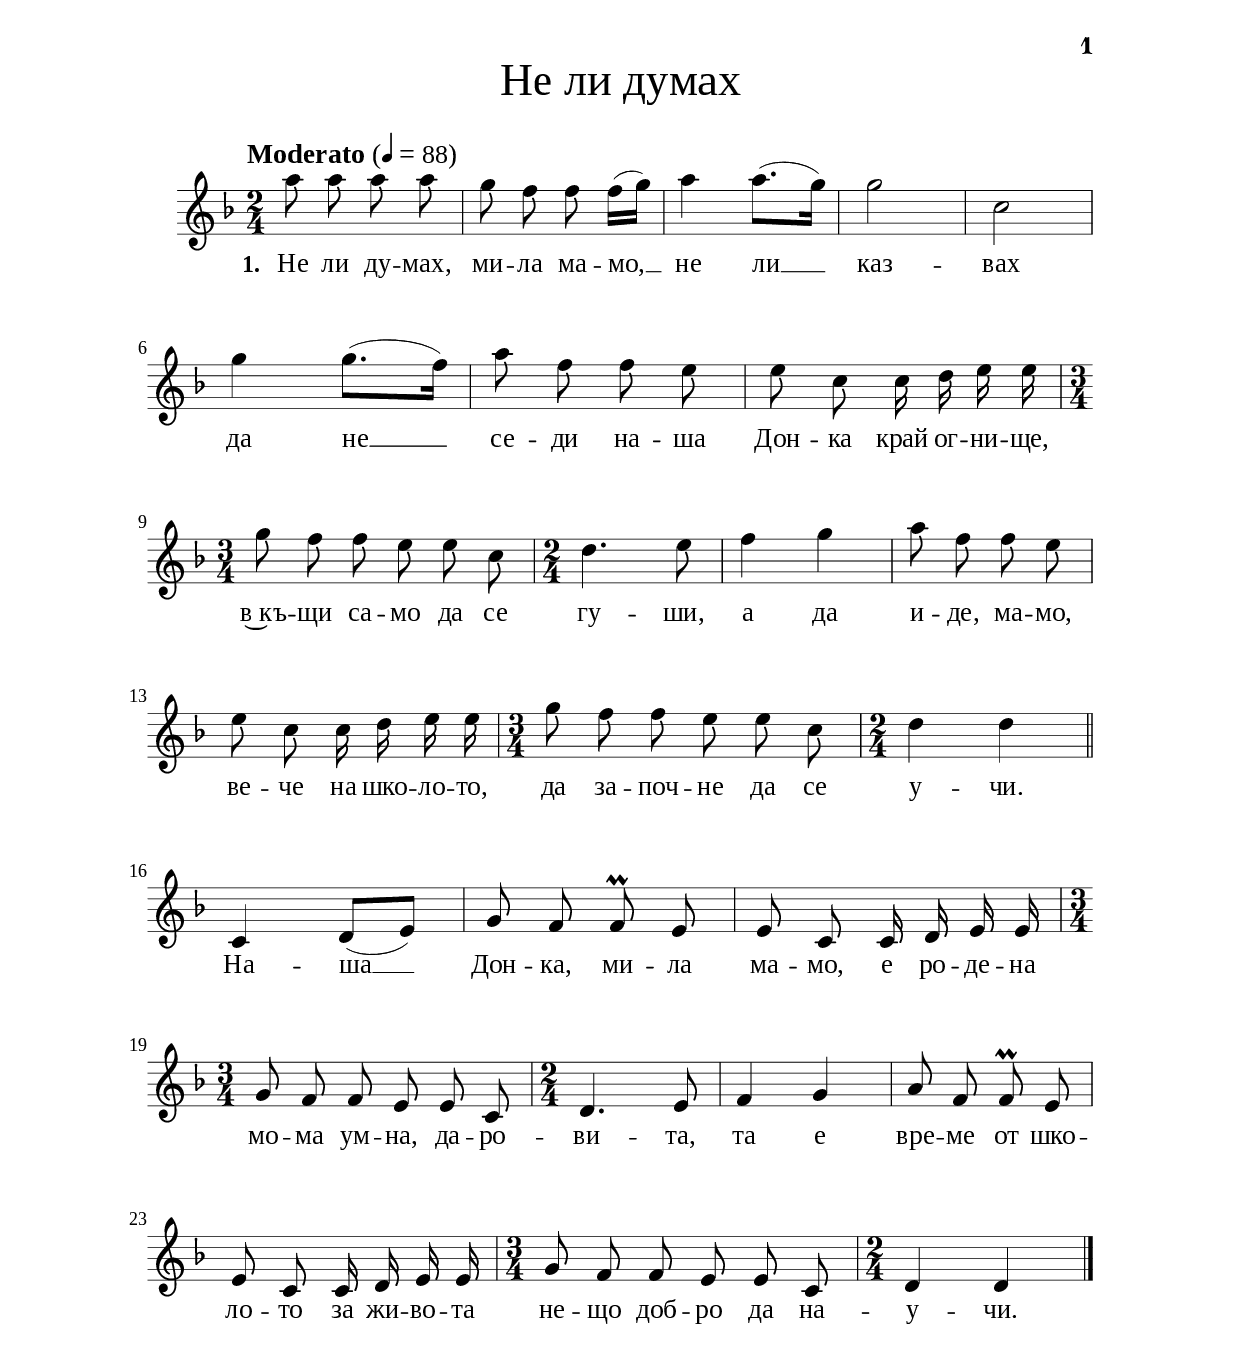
\version "2.24.4"

% include paper part and global functions
\include "include/globals.ily"

\bookpart {
  \label #'ref154
  \tocItem \markup "Не ли думах"
     \include "include/bookpart-paper.ily"
  \score {
    \include "include/score-layout.ily"

    \new Voice \absolute {
      \clef treble
      \key d \minor
      \time 2/4
      \tempoFunc "Moderato" 4 "88"
      \autoBeamOff

      a''8 a''8 a''8 a''8 | % 2
      g''8 f''8 f''8 f''16 [ ( g''16 ) ] | % 3
      a''4 a''8. [( g''16 )] | % 4
      g''2 | % 5
      c''2 \break | % 6
      g''4 g''8. [( f''16 )] | % 7
      a''8 f''8 f''8 e''8 | % 8
      e''8 c''8 c''16 d''16 e''16 e''16 \break | % 9
      \time 3/4  g''8 f''8 f''8 e''8 e''8 c''8 |
      \time 2/4  d''4. e''8 | % 11
      f''4 g''4 | % 12
      a''8 f''8 f''8 e''8 \break | % 13
      e''8 c''8 c''16 d''16 e''16 e''16 | % 14
      \time 3/4  g''8 f''8 f''8 e''8 e''8 c''8 | % 15
      \time 2/4  d''4 d''4 \bar "||"
      \break | % 16
      c'4 d'8 [( e'8 )] | % 17
      g'8 f'8 f'8\prall e'8 | % 18
      e'8 c'8 c'16 d'16 e'16 e'16 \break | % 19
      \time 3/4  g'8 f'8 f'8 e'8 e'8 c'8 |
      \time 2/4  d'4. e'8 | % 21
      f'4 g'4 | % 22
      a'8 f'8 f'8\prall e'8 \break | % 23
      e'8 c'8 c'16 d'16 e'16 e'16 | % 24
      \time 3/4  g'8 f'8 f'8 e'8 e'8 c'8 | % 25
      \time 2/4  d'4 d'4 \bar "|."
    }

    \addlyrics {
      \set stanza = "1. " Не ли ду
      -- мах, ми -- ла ма -- мо, __ не ли __ каз -- вах да
      не __ се -- ди на -- ша Дон -- ка край ог -- ни --
      ще, в~къ -- щи са -- мо да се гу -- ши, а да
      и -- де, ма -- мо, ве -- че на шко -- ло -- то,
      да за -- поч -- не да се у -- чи. На -- ша __ Дон
      -- ка, ми -- ла ма -- мо, е ро -- де -- на мо --
      ма ум -- на, да -- ро -- ви -- та, та е вре --
      ме от шко -- ло -- то за жи -- во -- та не --
      що доб -- ро да на -- у -- чи.
    }

    \header {
      title = \titleFunc #'ref_desc_18 "Не ли думах" "Ne li dumah"
    }

    \midi{}

  } % score

  \markup \vspace #1

  \markup \abs-fontsize #12 \override #`(baseline-skip . ,bgCoupletBaselineSkip) {
    \fill-line {
      \column {
        \line {
          \bold "2."
          \column {
            "Да не ходи вечер, мамо, на чешмата,"
            "на момците пълни стомни да поднася,"
            "росни китки да им обещава,"
            "а на болни вечер из селото нека тя вода разнася."
            "Наша Донка, мила мамо, по душа е блага, кротка, милостива,"
            "но сърце си трябва да научи, мамо, момците да не посмива."
          }
        }
        \vspace #1
        \line {
          \bold "3."
          \column {
            "Сутрин рано на чешмата да отива,"
            "в бели менци, мамо, вода да налива бодра, весела, засмяна,"
            "с чиста, бяла риза, с хубава премяна."
            "Та за пример тя да стане."
            "Кой я види как работи из селото, как на всекиму помага,"
            "да обикне и да прояви доброто като тая душа блага."
          }
        }
      }
    }
  }

} % bookpart
